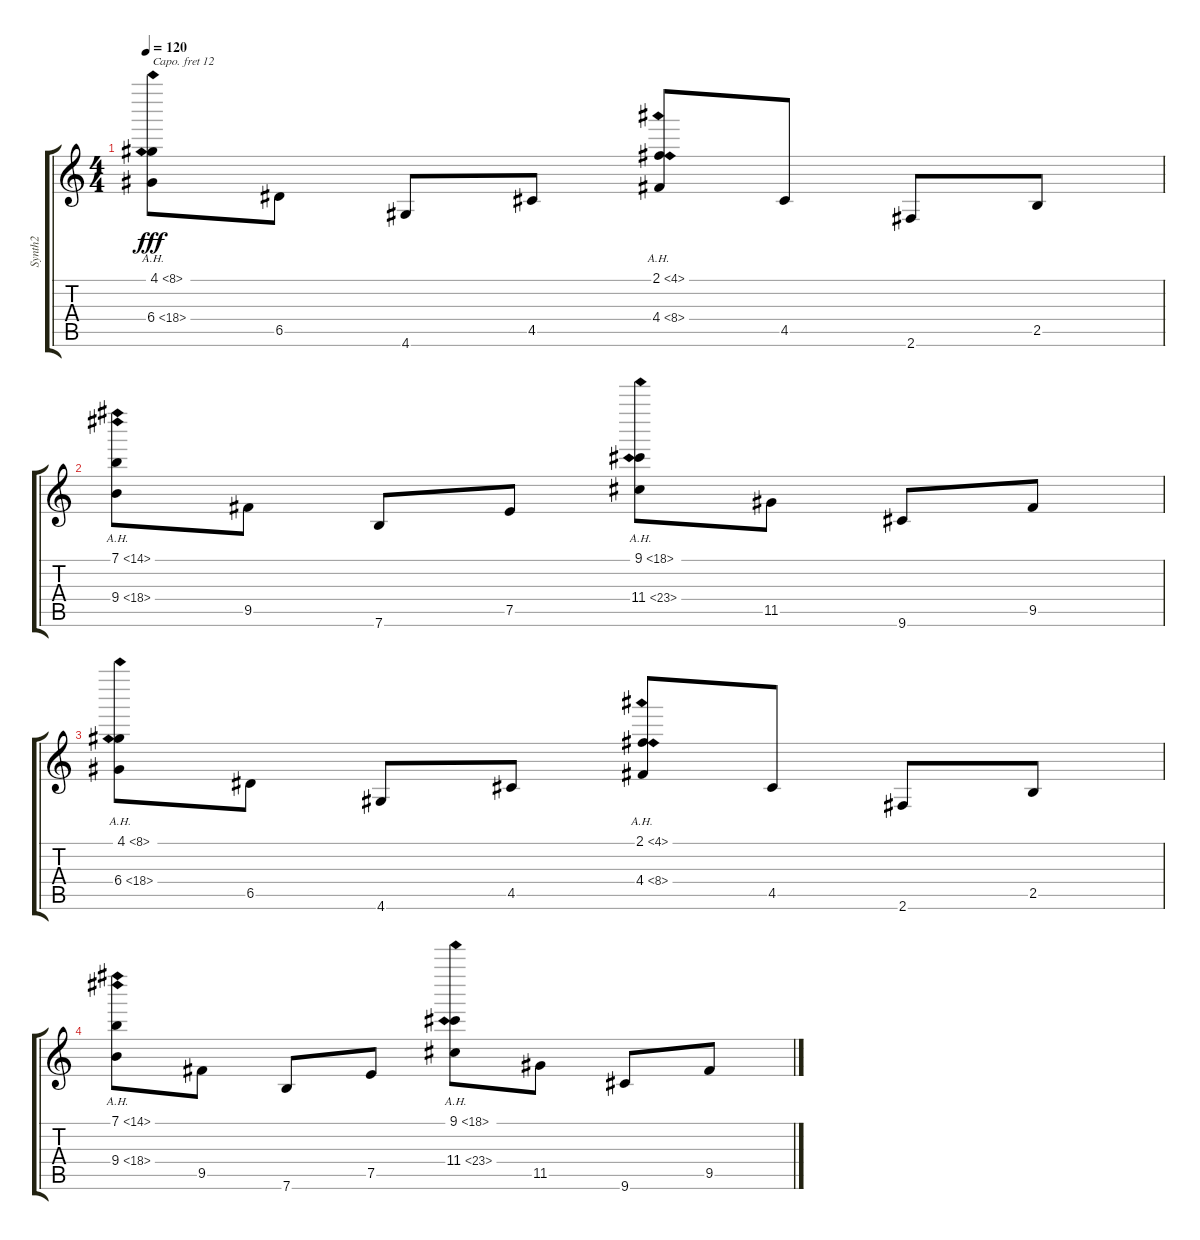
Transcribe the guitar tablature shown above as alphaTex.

\track ("Synth2" "Synth2") {instrument lead2sawtooth}
\staff {score tabs}
\capo 12
\tuning (E4 B3 G3 D3 A2 E2) {hide}
\ts (4 4)
\tempo 120
\clef g2
\ks c
(4.1{ah 4} 6.4{ah 12}).8{dy fff volume 8} 6.5.8 4.6.8 4.5.8 (2.1{ah 2} 4.4{ah 4}).8 4.5.8 2.6.8 2.5.8 |
(7.1{ah 7} 9.4{ah 9}).8 9.5.8 7.6.8 7.5.8 (9.1{ah 9} 11.4{ah 12}).8 11.5.8 9.6.8 9.5.8 |
(4.1{ah 4} 6.4{ah 12}).8{volume 0} 6.5.8 4.6.8 4.5.8 (2.1{ah 2} 4.4{ah 4}).8 4.5.8 2.6.8 2.5.8 |
(7.1{ah 7} 9.4{ah 9}).8 9.5.8 7.6.8 7.5.8 (9.1{ah 9} 11.4{ah 12}).8 11.5.8 9.6.8 9.5.8
